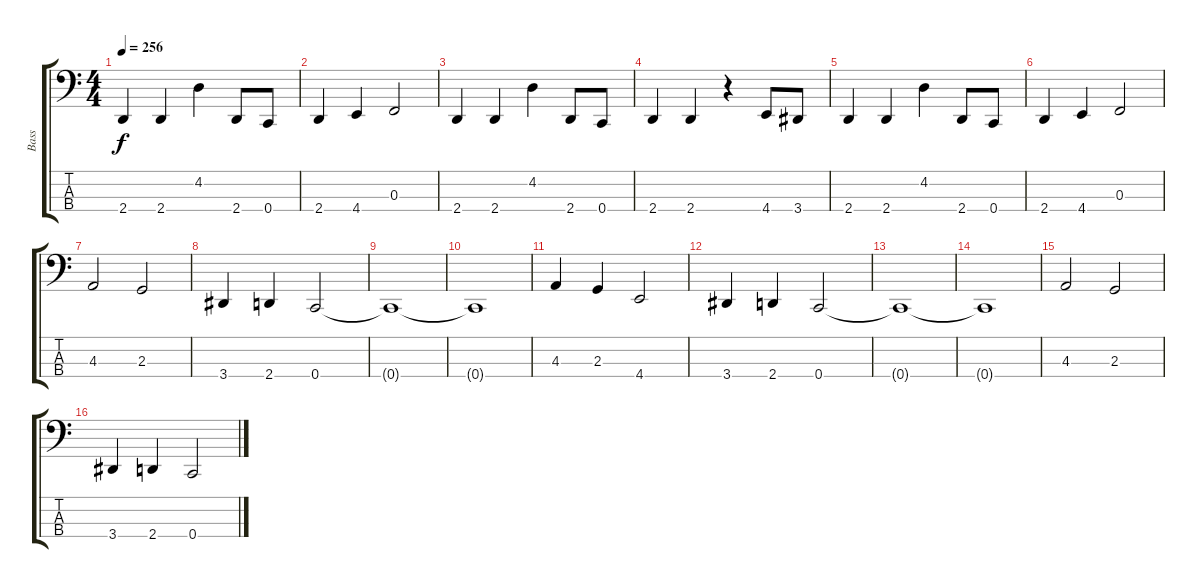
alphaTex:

\track ("Bass" "Bass") {instrument electricbassfinger}
\staff {score tabs}
\tuning (Eb2 Bb1 F1 C1) {hide}
\ts (4 4)
\tempo 256
\clef f4
\ks c
2.4.4{dy f} 2.4.4 4.2.4 2.4.8 0.4.8 |
2.4.4 4.4.4 0.3.2 |
2.4.4 2.4.4 4.2.4 2.4.8 0.4.8 |
2.4.4 2.4.4 r.4 4.4.8 3.4.8 |
2.4.4 2.4.4 4.2.4 2.4.8 0.4.8 |
2.4.4 4.4.4 0.3.2 |
4.3.2 2.3.2 |
3.4.4 2.4.4 0.4.2 |
0.4{t}.1 |
0.4{t}.1 |
4.3.4 2.3.4 4.4.2 |
3.4.4 2.4.4 0.4.2 |
0.4{t}.1 |
0.4{t}.1 |
4.3.2 2.3.2 |
3.4.4 2.4.4 0.4.2
